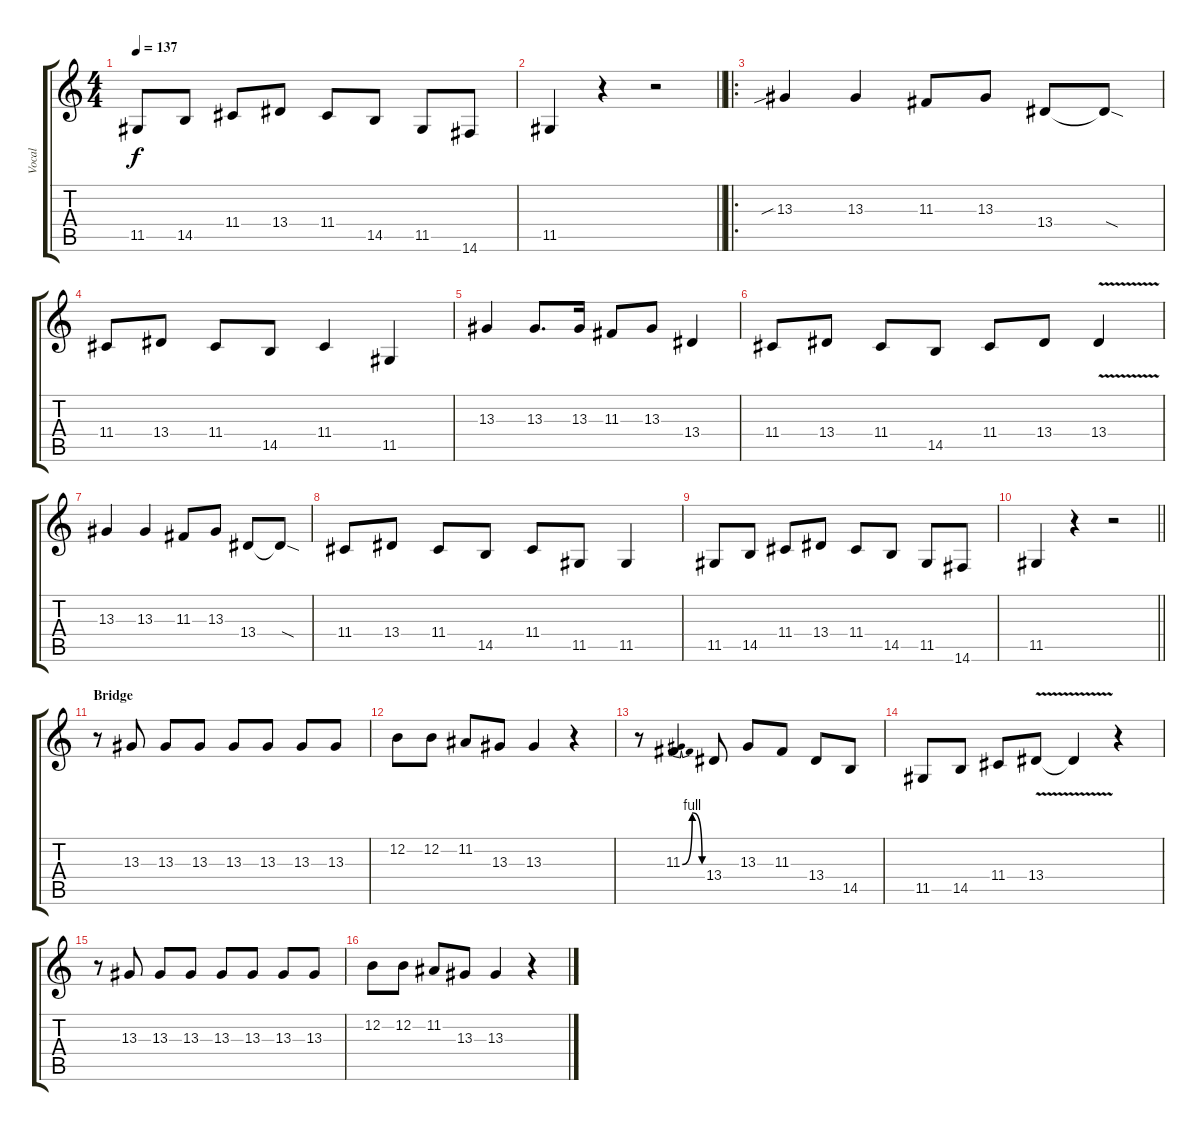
\track ("Vocal" "Vocal") {instrument brasssection}
\staff {score tabs}
\tuning (E4 B3 G3 D3 A2 E2) {hide}
\ts (4 4)
\tempo 137
\clef g2
\ks c
11.5.8{dy f} 14.5.8 11.4.8 13.4.8 11.4.8 14.5.8 11.5.8 14.6.8 |
\barLineRight lightlight
11.5.4 r.4 r.2 |
\ro
13.3{sib}.4 13.3.4 11.3.8 13.3.8 13.4.8 13.4{sod t}.8 |
11.4.8 13.4.8 11.4.8 14.5.8 11.4.4 11.5.4 |
13.3.4 13.3.8{d} 13.3.16 11.3.8 13.3.8 13.4.4 |
11.4.8 13.4.8 11.4.8 14.5.8 11.4.8 13.4.8 13.4{v}.4 |
13.3.4 13.3.4 11.3.8 13.3.8 13.4.8 13.4{sod t}.8 |
11.4.8 13.4.8 11.4.8 14.5.8 11.4.8 11.5.8 11.5.4 |
11.5.8 14.5.8 11.4.8 13.4.8 11.4.8 14.5.8 11.5.8 14.6.8 |
\barLineRight lightlight
11.5.4 r.4 r.2 |
\section ("" "Bridge")
r.8 13.3.8 13.3.8 13.3.8 13.3.8 13.3.8 13.3.8 13.3.8 |
12.2.8 12.2.8 11.2.8 13.3.8 13.3.4 r.4 |
r.8 11.3{be (bendrelease 0 0 15 4 25 4 60 0)}.4 13.4.8 13.3.8 11.3.8 13.4.8 14.5.8 |
11.5.8 14.5.8 11.4.8 13.4{v}.8 13.4{t}.4 r.4 |
r.8 13.3.8 13.3.8 13.3.8 13.3.8 13.3.8 13.3.8 13.3.8 |
12.2.8 12.2.8 11.2.8 13.3.8 13.3.4 r.4
